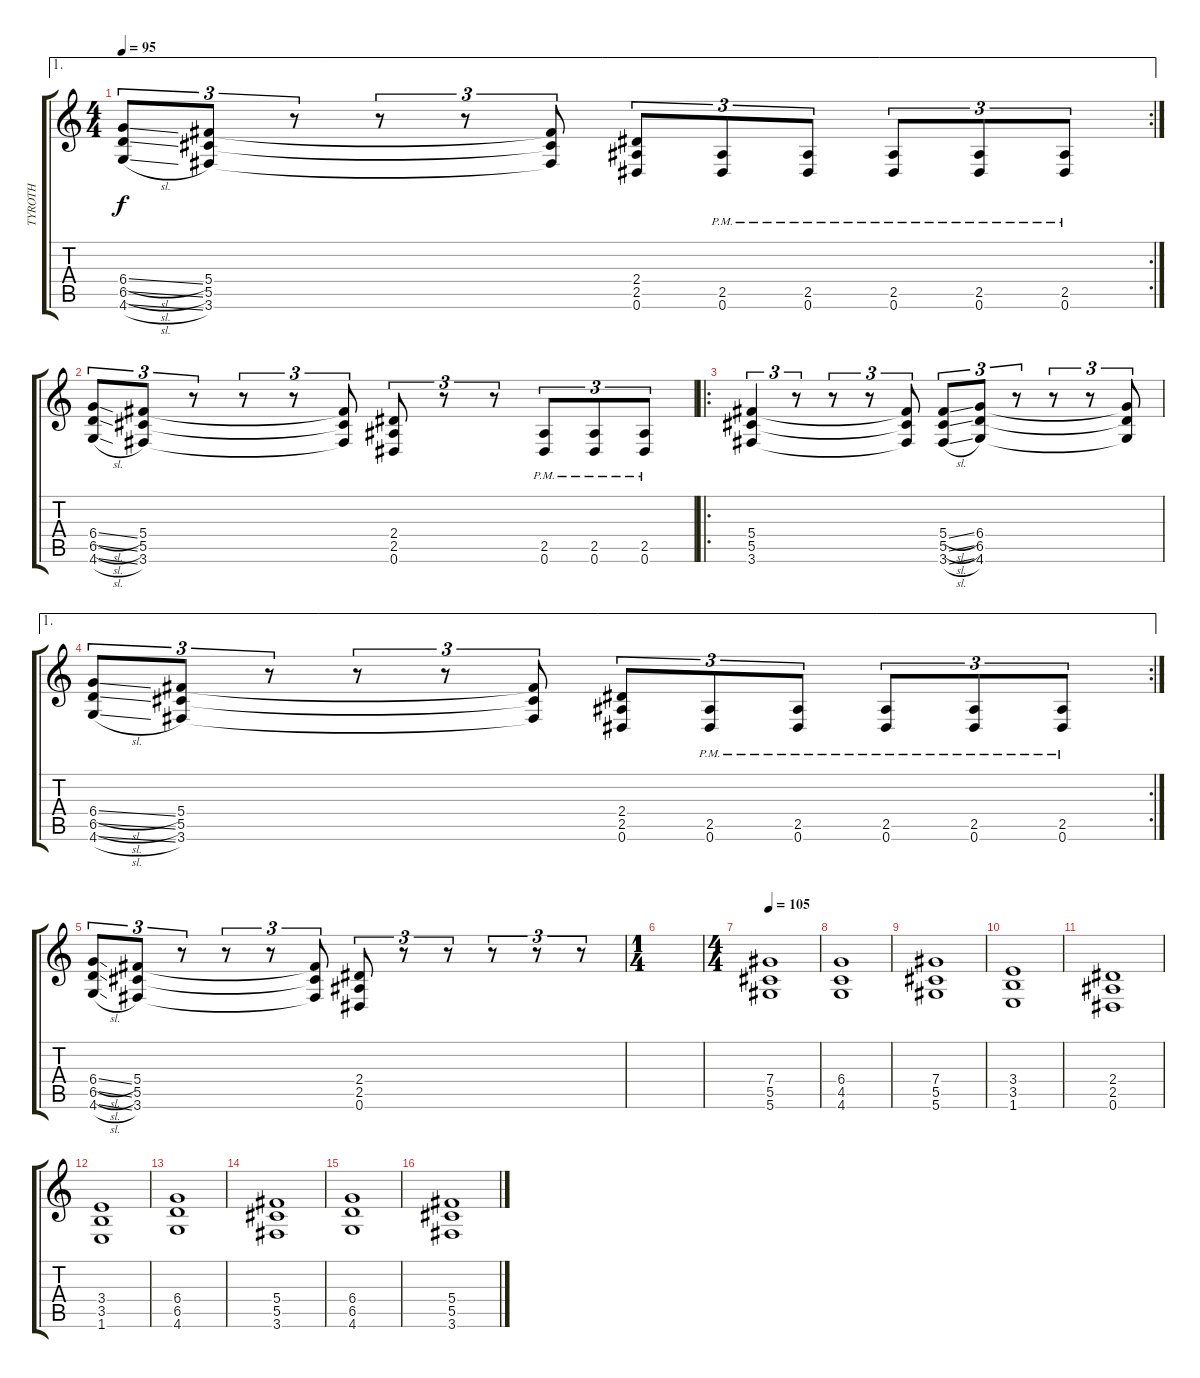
\track ("TYROTH" "TYROTH") {instrument distortionguitar}
\staff {score tabs}
\tuning (Eb4 Bb3 Gb3 Db3 Ab2 Eb2) {hide}
\ae 1
\rc 2
\ts (4 4)
\tempo 95
\clef g2
\ks c
(6.4{sl} 6.5{sl} 4.6{sl}).8{tu (3 2) dy f} (5.4 5.5 3.6).8{tu (3 2)} r.8{tu (3 2)} r.8{tu (3 2)} r.8{tu (3 2)} (5.4{t} 5.5{t} 3.6{t}).8{tu (3 2)} (2.4 2.5 0.6).8{tu (3 2)} (2.5{pm} 0.6{pm}).8{tu (3 2)} (2.5{pm} 0.6{pm}).8{tu (3 2)} (2.5{pm} 0.6{pm}).8{tu (3 2)} (2.5{pm} 0.6{pm}).8{tu (3 2)} (2.5{pm} 0.6{pm}).8{tu (3 2)} |
(6.4{sl} 6.5{sl} 4.6{sl}).8{tu (3 2)} (5.4 5.5 3.6).8{tu (3 2)} r.8{tu (3 2)} r.8{tu (3 2)} r.8{tu (3 2)} (5.4{t} 5.5{t} 3.6{t}).8{tu (3 2)} (2.4 2.5 0.6).8{tu (3 2)} r.8{tu (3 2)} r.8{tu (3 2)} (2.5{pm} 0.6{pm}).8{tu (3 2)} (2.5{pm} 0.6{pm}).8{tu (3 2)} (2.5{pm} 0.6{pm}).8{tu (3 2)} |
\ro
(5.4 5.5 3.6).4{tu (3 2)} r.8{tu (3 2)} r.8{tu (3 2)} r.8{tu (3 2)} (5.4{t} 5.5{t} 3.6{t}).8{tu (3 2)} (5.4{sl} 5.5{sl} 3.6{sl}).8{tu (3 2)} (6.4 6.5 4.6).8{tu (3 2)} r.8{tu (3 2)} r.8{tu (3 2)} r.8{tu (3 2)} (6.4{t} 6.5{t} 4.6{t}).8{tu (3 2)} |
\ae 1
\rc 2
(6.4{sl} 6.5{sl} 4.6{sl}).8{tu (3 2)} (5.4 5.5 3.6).8{tu (3 2)} r.8{tu (3 2)} r.8{tu (3 2)} r.8{tu (3 2)} (5.4{t} 5.5{t} 3.6{t}).8{tu (3 2)} (2.4 2.5 0.6).8{tu (3 2)} (2.5{pm} 0.6{pm}).8{tu (3 2)} (2.5{pm} 0.6{pm}).8{tu (3 2)} (2.5{pm} 0.6{pm}).8{tu (3 2)} (2.5{pm} 0.6{pm}).8{tu (3 2)} (2.5{pm} 0.6{pm}).8{tu (3 2)} |
(6.4{sl} 6.5{sl} 4.6{sl}).8{tu (3 2)} (5.4 5.5 3.6).8{tu (3 2)} r.8{tu (3 2)} r.8{tu (3 2)} r.8{tu (3 2)} (5.4{t} 5.5{t} 3.6{t}).8{tu (3 2)} (2.4 2.5 0.6).8{tu (3 2)} r.8{tu (3 2)} r.8{tu (3 2)} r.8{tu (3 2)} r.8{tu (3 2)} r.8{tu (3 2)} |
\ts (1 4)
|
\ts (4 4)
\tempo 105
(7.4 5.5 5.6).1 |
(6.4 4.5 4.6).1 |
(7.4 5.5 5.6).1 |
(3.4 3.5 1.6).1 |
(2.4 2.5 0.6).1 |
(3.4 3.5 1.6).1 |
(6.4 6.5 4.6).1 |
(5.4 5.5 3.6).1 |
(6.4 6.5 4.6).1 |
(5.4 5.5 3.6).1
